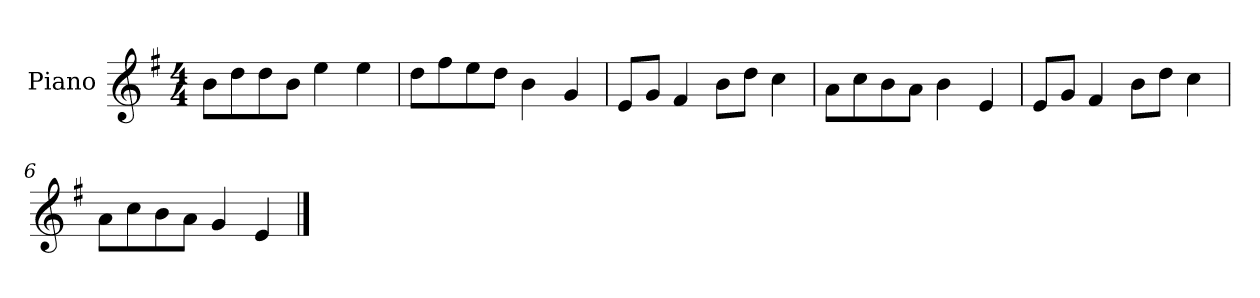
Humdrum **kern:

**kern
*part1
*staff1
*I"Piano
*I'P-no
*clefG2
*k[f#]
*M4/4
*MM90
=1
8b\L
8dd\
8dd\
8b\J
4ee\
4ee\
=2
8dd\L
8ff#\
8ee\
8dd\J
4b\
4g/
=3
8e/L
8g/J
4f#/
8b\L
8dd\J
4cc\
=4
8a\L
8cc\
8b\
8a\J
4b\
4e/
=5
8e/L
8g/J
4f#/
8b\L
8dd\J
4cc\
=6
8a\L
8cc\
8b\
8a\J
4g/
4e/
==
*-
